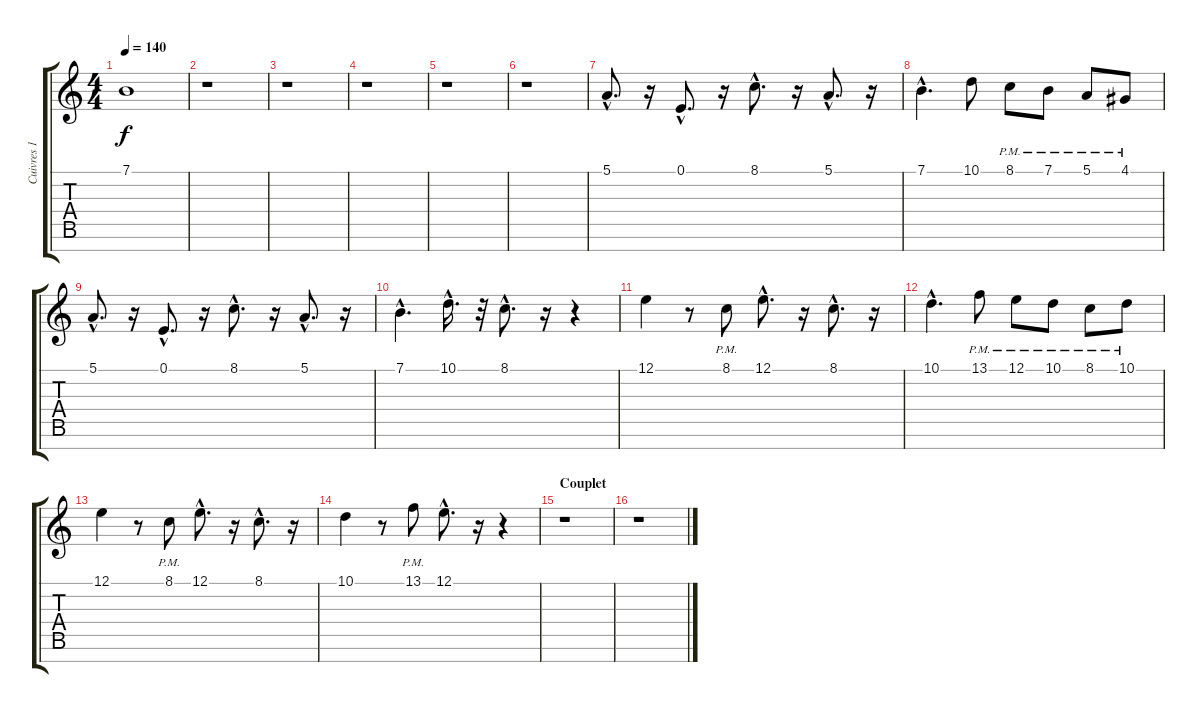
\track ("Cuivres 1" "Cuivres 1") {instrument trumpet}
\staff {score tabs}
\tuning (E4 B3 G3 D3 A2 E2 B1) {hide}
\ts (4 4)
\tempo 140
\clef g2
\ks c
7.1.1{dy f} |
r.1 |
r.1 |
r.1 |
r.1 |
r.1 |
\section ("" "")
5.1{hac}.8{d} r.16 0.1{hac}.8{d} r.16 8.1{hac}.8{d} r.16 5.1{hac}.8{d} r.16 |
7.1{hac}.4{d} 10.1.8 8.1{pm}.8 7.1{pm}.8 5.1{pm}.8 4.1{pm}.8 |
5.1{hac}.8{d} r.16 0.1{hac}.8{d} r.16 8.1{hac}.8{d} r.16 5.1{hac}.8{d} r.16 |
7.1{hac}.4{d} 10.1{hac}.16{d} r.32 8.1{hac}.8{d} r.16 r.4 |
12.1.4 r.8 8.1{pm}.8 12.1{hac}.8{d} r.16 8.1{hac}.8{d} r.16 |
10.1{hac}.4{d} 13.1{pm}.8 12.1{pm}.8 10.1{pm}.8 8.1{pm}.8 10.1{pm}.8 |
12.1.4 r.8 8.1{pm}.8 12.1{hac}.8{d} r.16 8.1{hac}.8{d} r.16 |
10.1.4 r.8 13.1{pm}.8 12.1{hac}.8{d} r.16 r.4 |
\section ("" "Couplet")
r.1 |
r.1
